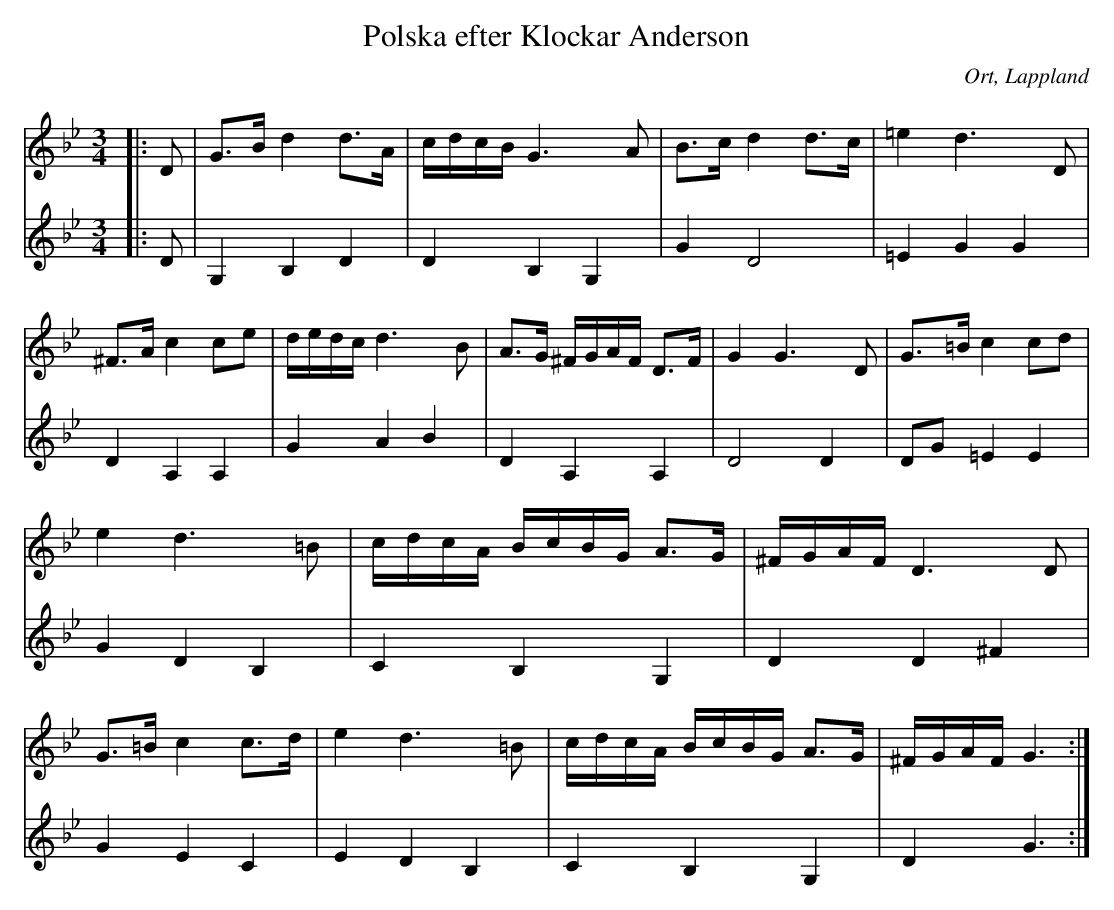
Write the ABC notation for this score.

X:1
T:Polska efter Klockar Anderson
O:Ort, Lappland
M:3/4
L:1/16
K:Gm
V:1
|: D2 | G3B d4 d3A | cdcB G6 A2 | B3c d4 d3c | =e4 d6 D2 | ^F3A c4 c2e2 | dedc d6 B2 | A3G ^FGAF D3F | G4 G6 D2 | G3=B c4 c2d2 | e4 d6 =B2 | cdcA BcBG A3G |^FGAF D6 D2 | G3=B c4 c3d | e4 d6 =B2 | cdcA BcBG A3G | ^FGAF G6 :|
V:2
|:D2 | G,4 B,4 D4 | D4 B,4 G,4 | G4 D8  | =E4 G4 G4 | D4 A,4 A,4 | G4 A4 B4 | D4 A,4 A,4 | D8 D4 | D2G2 =E4 E4 | G4 D4 B,4 | C4 B,4 G,4 | D4 D4 ^F4 | G4 E4 C4 | E4 D4 B,4 | C4 B,4 G,4 | D4 G6 :|
